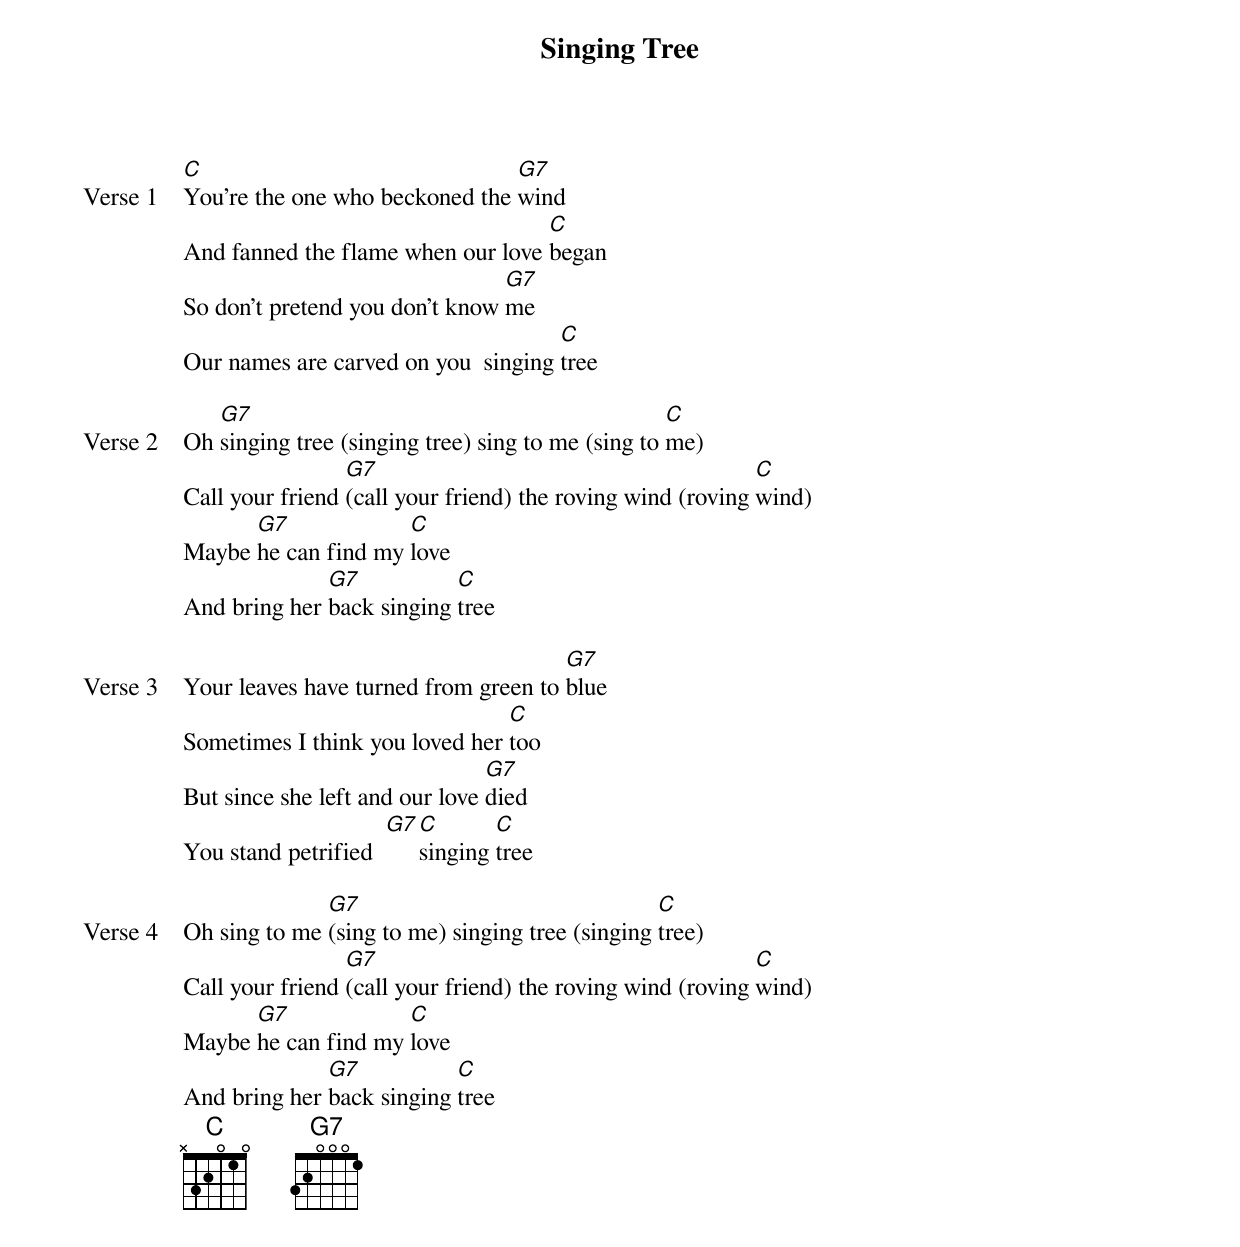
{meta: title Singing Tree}
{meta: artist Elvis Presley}
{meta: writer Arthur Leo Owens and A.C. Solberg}

{start_of_verse: Verse 1}
[C]You're the one who beckoned the [G7]wind
And fanned the flame when our love [C]began
So don't pretend you don't know [G7]me
Our names are carved on you  singing [C]tree
{end_of_verse}

{start_of_verse: Verse 2}
Oh [G7]singing tree (singing tree) sing to me (sing to [C]me)
Call your friend [G7](call your friend) the roving wind (roving [C]wind)
Maybe [G7]he can find my [C]love
And bring her [G7]back singing [C]tree
{end_of_verse}

{start_of_verse: Verse 3}
Your leaves have turned from green to [G7]blue
Sometimes I think you loved her [C]too
But since she left and our love [G7]died
You stand petrified  [G7][C]singing [C]tree
{end_of_verse}

{start_of_verse: Verse 4}
Oh sing to me [G7](sing to me) singing tree (singing [C]tree)
Call your friend [G7](call your friend) the roving wind (roving [C]wind)
Maybe [G7]he can find my [C]love
And bring her [G7]back singing [C]tree
{end_of_verse}
